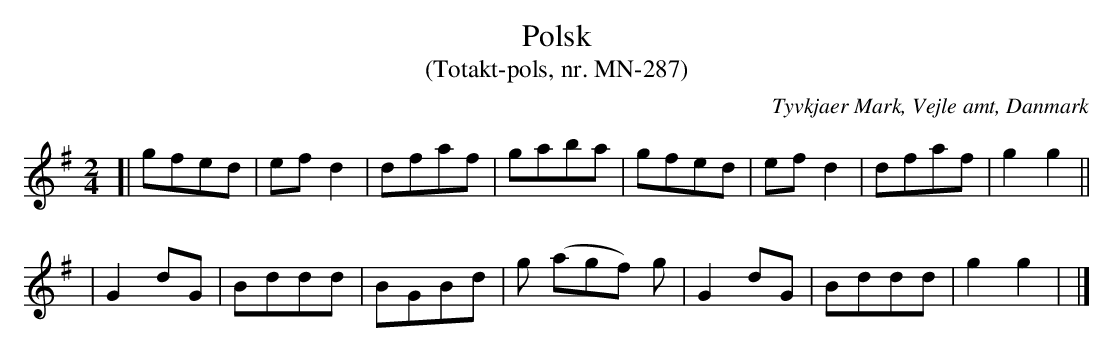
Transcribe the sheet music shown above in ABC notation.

X:1
T:Polsk
T:(Totakt-pols, nr. MN-287)
O:Tyvkjaer Mark, Vejle amt, Danmark
M:2/4
L:1/8
K:G
[| gfed | ef d2 | dfaf | gaba | gfed | ef d2 | dfaf | g2 g2 ||
| G2 dG | Bddd | BGBd | g 3(agf) g | G2 dG | Bddd | g2 g2 | |]
